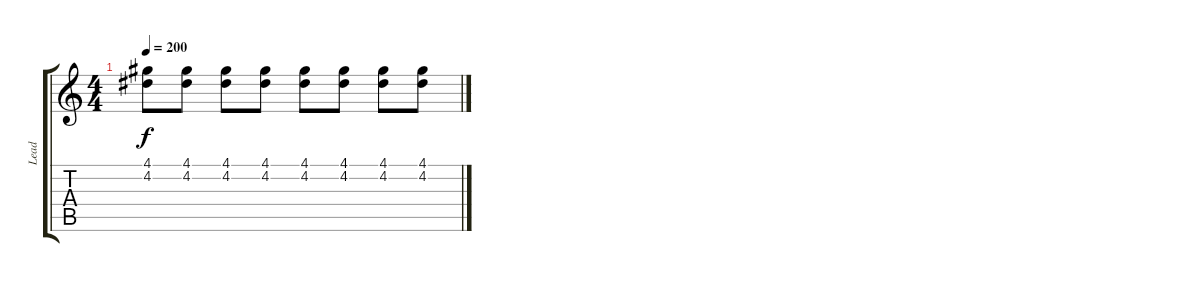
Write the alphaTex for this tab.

\track ("Lead" "Lead") {instrument distortionguitar}
\staff {score tabs}
\tuning (E4 B3 G3 D3 A2 E2) {hide}
\ts (4 4)
\tempo 200
\clef g2
\ks c
(4.1 4.2).8{dy f} (4.1 4.2).8 (4.1 4.2).8 (4.1 4.2).8 (4.1 4.2).8 (4.1 4.2).8 (4.1 4.2).8 (4.1 4.2).8
